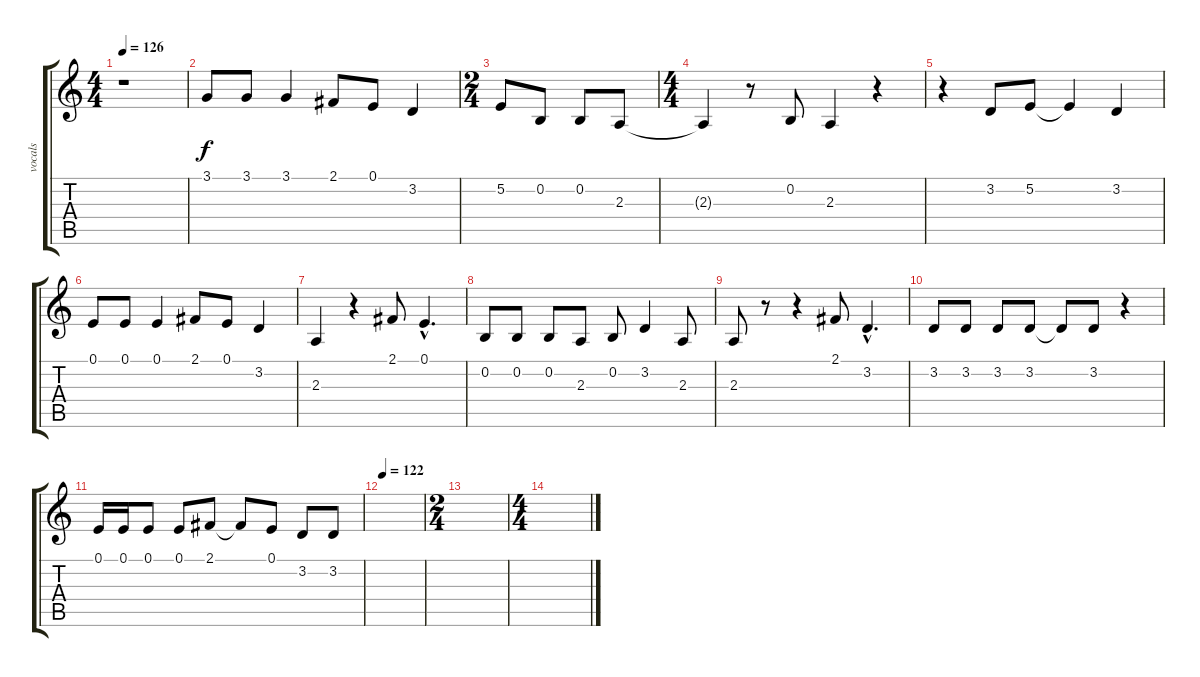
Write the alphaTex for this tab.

\track ("vocals" "vocals") {instrument tenorsax}
\staff {score tabs}
\tuning (E4 B3 G3 D3 A2 E2) {hide}
\ts (4 4)
\tempo 126
\clef g2
\ks c
r.1{dy f} |
3.1.8 3.1.8 3.1.4 2.1.8 0.1.8 3.2.4 |
\ts (2 4)
5.2.8 0.2.8 0.2.8 2.3.8 |
\ts (4 4)
2.3{t}.4 r.8 0.2.8 2.3.4 r.4 |
r.4 3.2.8 5.2.8 5.2{t}.4 3.2.4 |
0.1.8 0.1.8 0.1.4 2.1.8 0.1.8 3.2.4 |
2.3.4 r.4 2.1.8 0.1{hac}.4{d} |
0.2.8 0.2.8 0.2.8 2.3.8 0.2.8 3.2.4 2.3.8 |
2.3.8 r.8 r.4 2.1.8 3.2{hac}.4{d} |
3.2.8 3.2.8 3.2.8 3.2.8 3.2{t}.8 3.2.8 r.4 |
0.1.16 0.1.16 0.1.8 0.1.8 2.1.8 2.1{t}.8 0.1.8 3.2.8 3.2.8 |
\tempo 122
|
\ts (2 4)
|
\ts (4 4)
